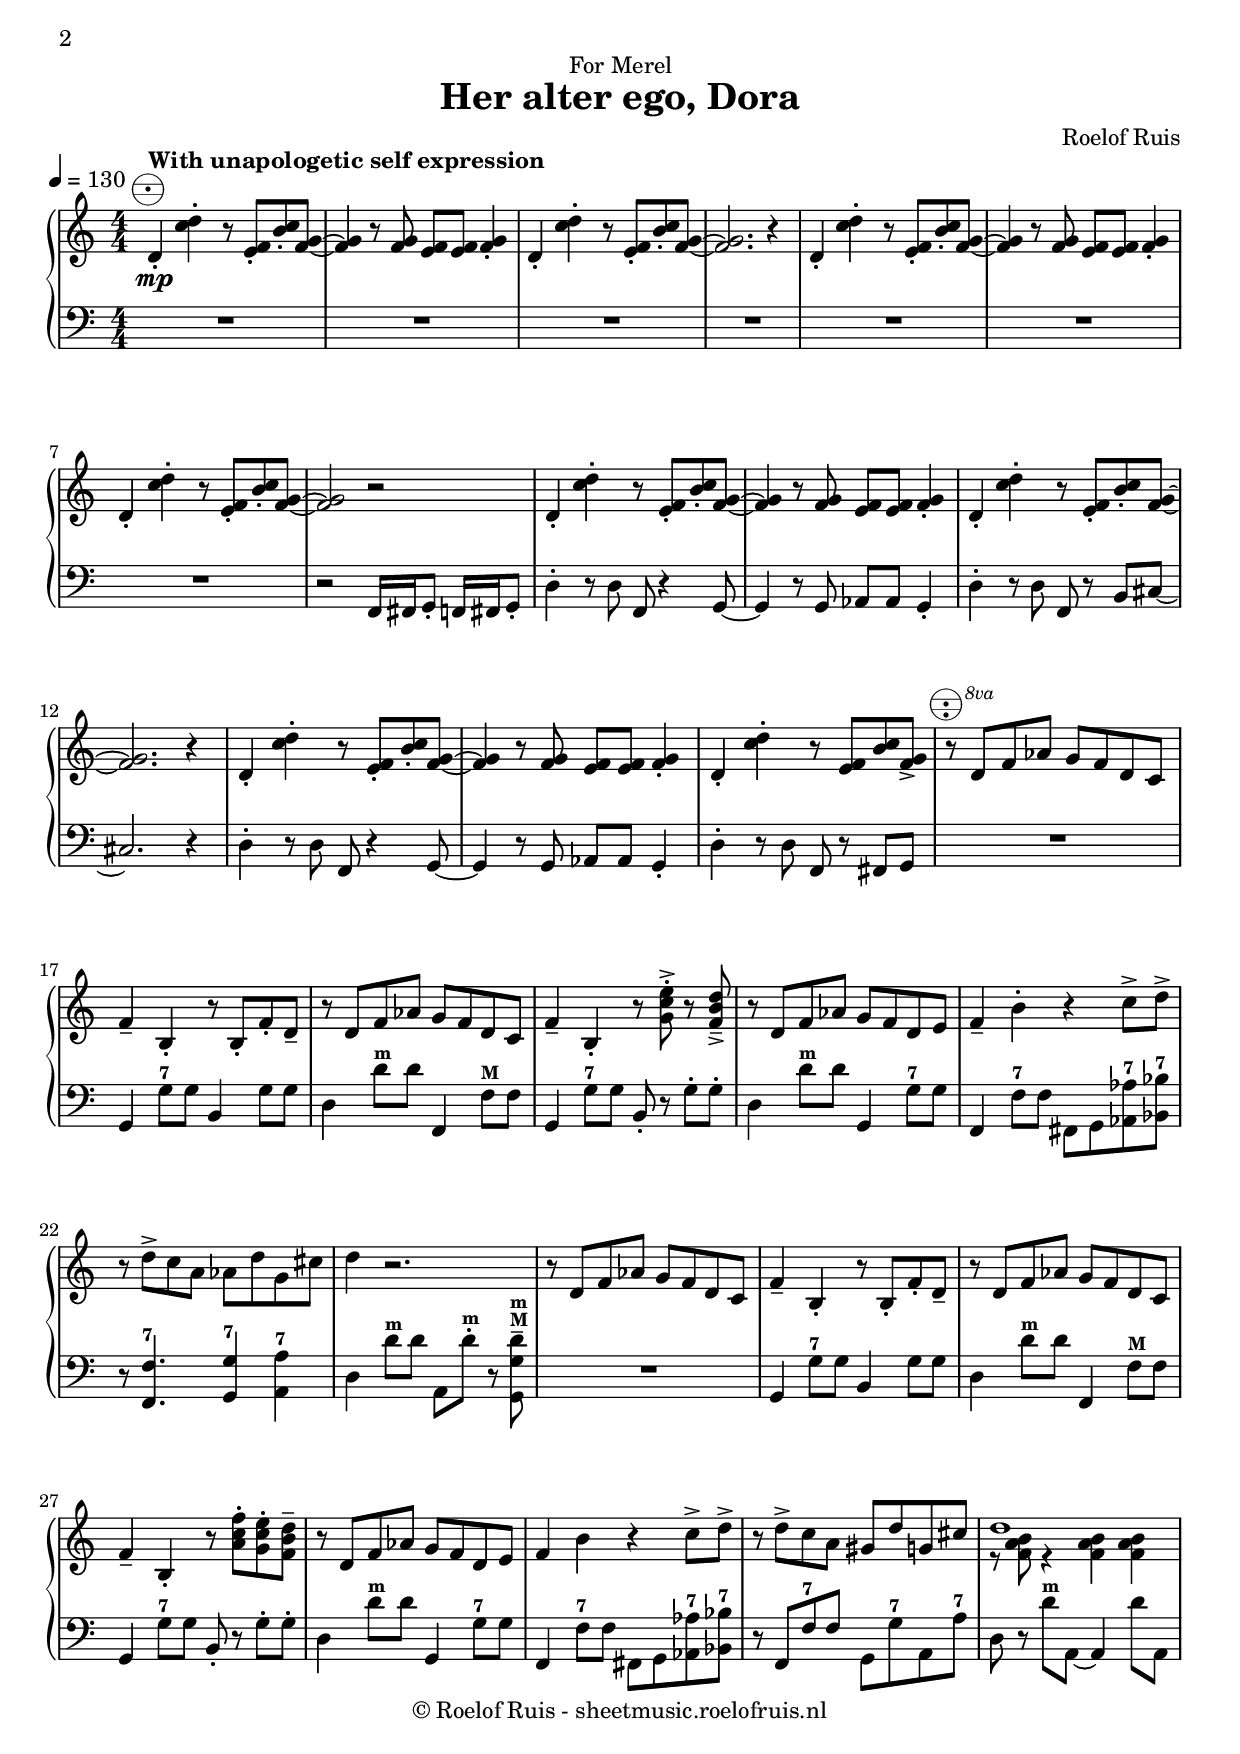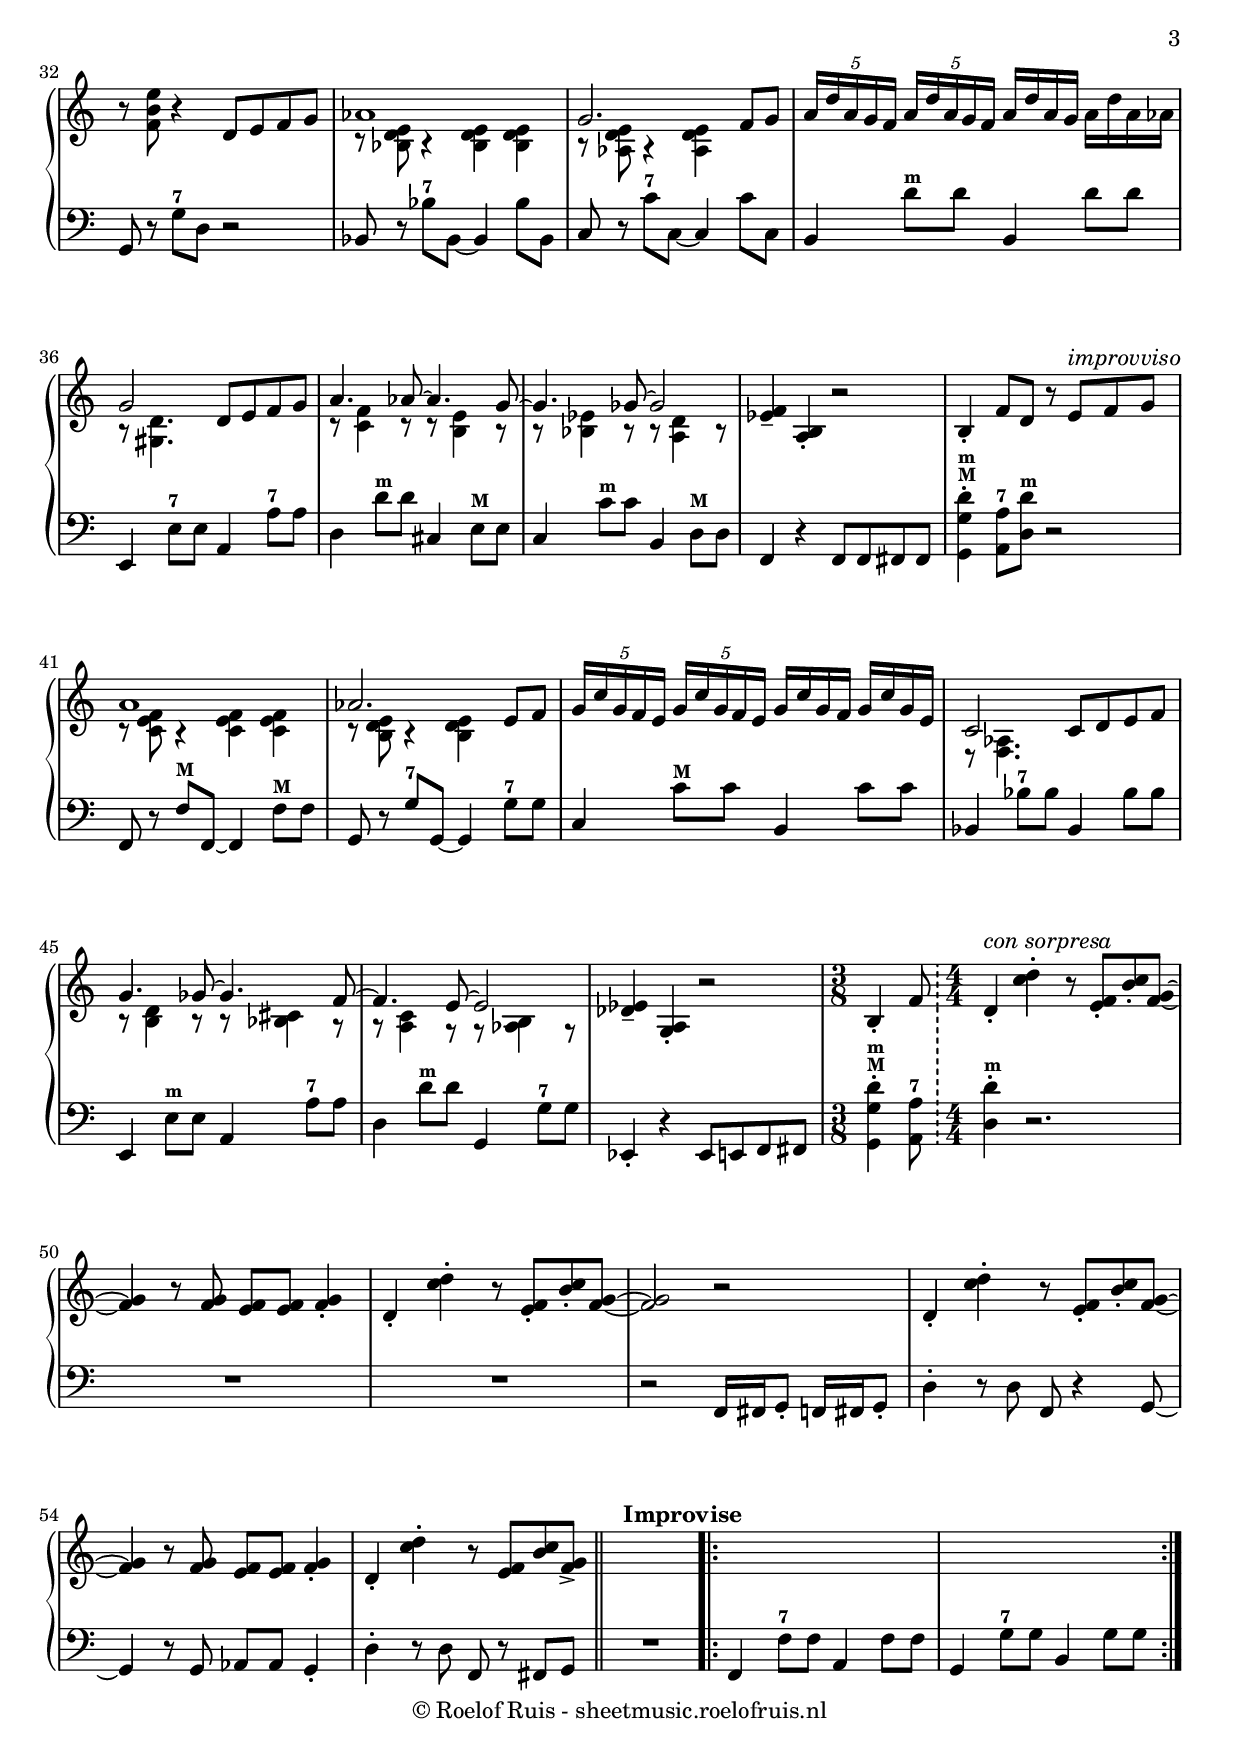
\version "2.20.0"

\include "../shared_includes.ly"
\version "2.20.0"

% ---- Bellows ----
out = ^\markup { \musicglyph #"accordion.pull" }
in = ^\markup { \musicglyph #"accordion.push" }

outsub = _\markup { \musicglyph #"accordion.pull" }
insub = _\markup { \musicglyph #"accordion.push" }

% ---- Basses ----
mj = ^\markup { \bold \magnify #0.8 { \roman M } }
mn = ^\markup { \bold \magnify #0.8 { \roman m } }
spt = ^\markup { \bold \magnify #0.8 { \roman 7 } }
vsp = ^\markup { \bold \magnify #0.8 { \roman v7 } }

bbass = _\markup {\box {\bold{BB}}}
sbass = _\markup {\box {\bold{SB}}}

% ---- Registers ----

eightva = \markup {\italic \translate #'(1.8 . 0) \raise #2 \magnify #0.8 {"8va"}}
loco    = \markup {\italic \translate #'(1.8 . 0) \raise #2 \magnify #0.8 {"loco"}}

dot = \markup {
  \musicglyph #"accordion.dot"
}

freebass = \markup {
  \musicglyph #"accordion.freebass"
}

discant = \markup {
  \musicglyph #"accordion.discant"
}

fbrega = ^\markup {
  \whiteout
  \combine
  \freebass
  \raise #1.5 \dot
}

fbregz = ^\markup {
  \whiteout
  \combine
  \freebass
  \raise #0.5 \dot
}

fbregza = ^\markup {
  \whiteout
  \combine
  \freebass
  \combine
  \raise #0.5 \dot
  \raise #1.5 \dot
}

regz = ^\markup {
  \whiteout
  \combine
  \discant
  \raise #0.5 \dot
}

regez = ^\markup {
  \whiteout
  \combine
  \discant
    \combine
    \raise #0.5 \dot
    \eightva
}

rega = ^\markup {
  \whiteout
  \combine
  \discant
  \raise #1.5 \dot
}

regzdba = ^\markup {
  \whiteout
  \combine
  \discant
  \combine
    \raise #0.5 \dot
    \combine
      \raise #1.5 \dot
      \translate #'(-1 . 0) \raise #1.5 \dot
}

regdbav = ^\markup {
  \whiteout
  \combine
  \discant
  \combine
    \raise #2.5 \dot
    \combine
      \raise #1.5 \dot
      \translate #'(-1 . 0) \raise #1.5 \dot
}

regav = ^\markup {
  \whiteout
  \combine
  \discant
  \combine
    \raise #2.5 \dot
    \raise #1.5 \dot
}

regdbaz = ^\markup {
  \whiteout
  \combine
  \discant
  \combine
    \raise #0.5 \dot
    \combine
      \raise #1.5 \dot
      \translate #'(-1 . 0) \raise #1.5 \dot
}

regdba = ^\markup {
  \whiteout
  \combine
  \discant
  \combine
    \raise #1.5 \dot
    \translate #'(-1 . 0) \raise #1.5 \dot
}

regza = ^\markup {
  \whiteout
  \combine
  \discant
  \combine
    \raise #0.5 \dot
    \raise #1.5 \dot
}

regeza = ^\markup {
  \whiteout
  \combine
  \discant
  \combine
    \raise #0.5 \dot
    \combine
      \raise #1.5 \dot
      \eightva
}

regzv = ^\markup {
  \whiteout
  \combine
  \discant
  \combine
    \raise #0.5 \dot
    \raise #2.5 \dot
}

regzav = ^\markup {
  \whiteout
  \combine
  \discant
  \combine
    \raise #2.5 \dot
    \combine
      \raise #1.5 \dot
      \raise #0.5 \dot
}

regezv = ^\markup {
  \whiteout
  \combine
  \discant
  \combine
    \raise #0.5 \dot
    \combine
      \raise #2.5 \dot
      \eightva
}

regzacv = ^\markup {
  \whiteout
  \combine
  \discant
  \combine
    \raise #2.5 \dot
    \combine
      \translate #'(-1 . 0) \raise #1.5 \dot
      \raise #0.5 \dot
}

regzacvl = ^\markup {
  \whiteout
  \combine
  \discant
  \combine
    \raise #2.5 \dot
    \combine
      \translate #'(-1 . 0) \raise #1.5 \dot
      \combine
        \raise # 0.5 \dot
        \loco
}

regzdbav = ^\markup {
  \whiteout
  \combine
  \discant
  \combine
    \raise #2.5 \dot
    \combine
      \raise #1.5 \dot
      \combine
      \translate #'(-1 . 0) \raise #1.5 \dot
      \raise #0.5 \dot
}









% ---- Other functionality ----

simile = \markup "simile"
subp = _\markup{ \italic sub \dynamic p }


options = {
  \numericTimeSignature
  \time 4/4
  \key d \dorian
  \override Score.MetronomeMark.X-offset = #-1
  \tempo 4 = 130
}

staffRight = {
  \options
  \clef treble

  \relative c' {
    d4-.\rega^\markup { \bold "With unapologetic self expression" } <c' d>4-. r8 <e, f>-. <b' c>-. <f~ g~> |
    <f g>4 r8 <f g>8 <e f> <e f> <f g>4-. |
    d4-. <c' d>4-. r8 <e, f>-. <b' c>-. <f~ g~> |
    <f g>2. r4 |
    
    d4-. <c' d>4-. r8 <e, f>-. <b' c>-. <f~ g~> |
    <f g>4 r8 <f g>8 <e f> <e f> <f g>4-. |
    d4-. <c' d>4-. r8 <e, f>-. <b' c>-. <f~ g~> |
    <f g>2 r2 |
    
    d4-. <c' d>4-. r8 <e, f>-. <b' c>-. <f~ g~> |
    <f g>4 r8 <f g>8 <e f> <e f> <f g>4-. |
    d4-. <c' d>4-. r8 <e, f>-. <b' c>-. <f~ g~> |
    <f g>2. r4 |
    
    d4-. <c' d>4-. r8 <e, f>-. <b' c>-. <f~ g~> |
    <f g>4 r8 <f g>8 <e f> <e f> <f g>4-. |
    d4-. <c' d>4-. r8 <e, f> <b' c> <f g>-> |
    
    r8\regeza d8 f as g f d c |
    f4-- b,-. r8 b8-. f'-. d-- |
    r8 d8 f as g f d c |
    f4-- b,-. r8 <g' c e>-.-> r8 <f b d>---> |
    r8 d8 f as g f d e |
    f4-- b-. r4 c8-> d-> |
    r8 d8-> c a as d g, cis |
    d4 r2. |
    
    r8 d,8 f as g f d c |
    f4-- b,-. r8 b8-. f'-. d-- |
    r8 d8 f as g f d c |
    f4-- b,-. r8 <a' c f>-. <g c e>8-. <f b d>-- | |
    r8 d8 f as g f d e |
    f4 b4 r4 c8-> d-> |
    r8 d-> c a gis d' g, cis |
    << { d1 } \\ { r8 <f, a b> r4 <f a b>4 <f a b>4 } >> |
    
    r8 <f b e> r4 d8 e f g |
    << { 
      as1
      g2.
    } \\ {
      r8 <e d bes> r4 <e d bes>4 <e d bes>4 
      r8 <e d as> r4 <e d as>4
    } >> f8 g |
    \tuplet 5/4 { a16 d a g f } \tuplet 5/4 { a16 d a g f } a16 d a g a d a as |
    << { g2 } \\ { r8 <d gis,>4. } >> d8 e f g |
    << {
      a4. as8~ as4. g8~ |
      g4. ges8~ ges2 |
    } \\ {
      r8 <f c>4 r8 r8 <e b>4 r8 |
      r8 <es bes>4 r8 r8 <d a>4 r8 |
    } >>
    <es f>4-- <a, b>-. r2 |
    b4-. f'8 d r8 e^\markup { \italic "improvviso" } f g |
    << { 
      a1
      as2.
    } \\ {
      r8 <f e c> r4 <f e c> <f e c> |
      r8 <e d b> r4 <e d b>
    } >> e8 f |
    \tuplet 5/4 { g16 c g f e } \tuplet 5/4 { g16 c g f e } g16 c g f g c g e |
    << { c2 } \\ { r8 <as f>4. } >> c8 d e f |
    << { 
      g4. ges8~ ges4. f8~ |
      f4. e8~ e2 |
    } \\ { 
      r8 <d b>4 r8 r8 <cis bes>4 r8 |
      r8 <c a>4 r8 r8 <b as>4 r8 |
    } >>
    <des es>4-- <g, a>-. r2 |
    \time 3/8
    b4-. f'8

    \bar "!"

    \time 4/4 
    d4-.^\markup { \italic "con sorpresa" } <c' d>-. r8 <e, f>-. <b' c>-. <f~ g~> |
    <f g>4 r8 <f g>8 <e f> <e f> <f g>4-. |
    d4-. <c' d>4-. r8 <e, f>-. <b' c>-. <f~ g~> |
    <f g>2 r2 |
    
    d4-. <c' d>4-. r8 <e, f>-. <b' c>-. <f~ g~> |
    <f g>4 r8 <f g>8 <e f> <e f> <f g>4-. |
    d4-. <c' d>4-. r8 <e, f> <b' c> <f g>-> |
    
    \bar "||"
    
    s1^\markup { \bold "Improvise" }
    \repeat volta 2 {
      s1
      s1
    }
    
    
    
    
    
    
    
  }
}

staffLeft = {
  \options
  \clef bass

  R1*4 |
  
  R1*3 |
  r2 f,16 fis, g,8-. f,16 fis, g,8-. |
  
  d4-. r8 d f, r4 g,8~ |
  g,4 r8 g,8 as, as, g,4-. |
  d4-. r8 d f, r8 b,8 cis8~ |
  cis2. r4 |

  d4-. r8 d f, r4 g,8~ |
  g,4 r8 g,8 as, as, g,4-. |
  d4-. r8 d f, r8 fis,8 g,8 |
  
  R1 |
  g,4 g8\spt g b,4 g8 g |
  d4 d'8\mn d' f,4 f8\mj f |
  g,4 g8\spt g8 b,8-. r8 g8-. g8-. |

  d4 d'8\mn d' g,4 g8\spt g |
  f,4 f8\spt f fis,8 g, <as, as>\spt <bes, bes>\spt |
  r8 <f, f>4.\spt <g, g>4\spt <a, a>4\spt |
  d4 d'8\mn d' a,8 d'-.\mn r8 <g, g d'>--\mj\mn |

  R1 |
  g,4 g8\spt g b,4 g8 g |
  d4 d'8\mn d' f,4 f8\mj f |
  g,4 g8\spt g8 b,8-. r8 g8-. g8-. |
  
  d4 d'8\mn d' g,4 g8\spt g |
  f,4 f8\spt f fis,8 g, <as, as>\spt <bes, bes>\spt |
  r8 f, f8\spt f g,8 g8\spt a, a\spt |
  d8 r8 d'8\mn a,8~ a,4 d'8 a,8 |
  g,8 r8 g\spt d r2 |
  
  bes,8 r8 bes\spt bes,~ bes,4 bes8 bes, |
  c8 r8 c'\spt c~ c4 c'8 c |

  b,4 d'8\mn d' b,4 d'8 d' |
  e,4 e8\spt e a,4 a8\spt a |
  d4 d'8\mn d' cis4 e8\mj e |
  c4 c'8\mn c' b,4 d8\mj d |

  f,4 r4 f,8 f, fis, fis, |
  <g, g d'>4-.\mj\mn <a, a>8\spt <d d'>\mn r2 |
  f,8 r8 f\mj f,8~ f,4 f8\mj f |
  g,8 r8 g\spt g,8~ g,4 g8\spt g |

  c4 c'8\mj c' b,4 c'8 c' |
  bes,4 bes8\spt bes bes,4 bes8 bes |
  e,4 e8\mn e a,4 a8\spt a |
  d4 d'8\mn d' g,4 g8\spt g |
  es,4-. r4 es,8 e, f, fis, |
  \time 3/8
  <g, g d'>4-.\mj\mn <a, a>8\spt |
  
  \bar "!"
  
  \time 4/4
  <d d'>4\mn-. r2. |
  R1 |
  R1 |
  r2 f,16 fis, g,8-. f,16 fis, g,8-. |
  d4-. r8 d f, r4 g,8~ |
  g,4 r8 g,8 as, as, g,4-. |
  d4-. r8 d f, r8 fis,8 g,8 |
  R1 |
  \repeat volta 2 {
    f,4 f8\spt f8 a,4 f8 f |
    g,4 g8\spt g8 b,4 g8 g |
  }
  
  
  
  
}

dynamicsStaff = \new Dynamics {
  \time 4/4

  s1\mp

  % add dynamics
}

\book {
  
  \header {
    title = "Her alter ego, Dora"
    dedication = "For Merel"
    subtitle = ""
    composer = "Roelof Ruis"
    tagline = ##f
    instrumentName = "Accordion Solo"
    year = "2025"
    description = "Consider wearing a light purple wig while performing."
    info = "For Standard Bass - Difficulty: Hard"
    permission = "Licensed under the Creative Commons Attribution-NoDerivatives 4.0 International License."
    projecturl = \githuburl
    version = "" % e.g. January 2022
  }

  \paper {
    %max-systems-per-page = 6
    %min-systems-per-page = 5
    ragged-last-bottom = ##f

    indent = 0.0
    print-all-headers = ##t
    
    bookTitleMarkup = \markup {
      \column {
        \vspace #2
        \fill-line { \fontsize #2 \fromproperty #'header:dedication }
        \vspace #1
        \fill-line { \fontsize #8 \fromproperty #'header:title }
        \vspace #2
        \fill-line { \fontsize #6 \italic \fromproperty #'header:composer }
        \vspace #.5
        \fill-line { \fontsize #2 \fromproperty #'header:year }
        \vspace #3
        \fill-line { \fontsize #4 \fromproperty #'header:instrumentName }
        \vspace #10
        \override #'(line-width . 55)
        \fontsize #1
        \justify-field #'header:description
        \vspace #1
        \fontsize #1
        \justify-field #'header:info
        \vspace #4
        \override #'(line-width . 55)
        \fontsize #1
        \justify-field #'header:permission
        \vspace #1
        \vspace #14
        \justify { \char ##x00A9 Roelof Ruis \concat { " - Version " \fromproperty #'header:version } }
        \typewriter { \fromproperty #'header:projecturl }
      }
    }
    
    oddFooterMarkup = \markup {
      \fill-line {
        \center-column {
          \if \should-print-page-number
          \line { \char ##x00A9 Roelof Ruis - sheetmusic.roelofruis.nl }
        }
      }
    }  
  }

  \score {
    \header {
      breakbefore = ##t
    }

    \new PianoStaff \with {
      % \override StaffGrouper.staff-staff-spacing = #'((basic-distance . 12) (padding . 1))
    } <<
      \new Staff = "right" \with {midiInstrument = "harmonica"} \staffRight
      \dynamicsStaff
      \new Staff = "left" \with {midiInstrument = "harmonica"} \staffLeft
    >>

    \layout {}
    
    \midi {}
  }
}
